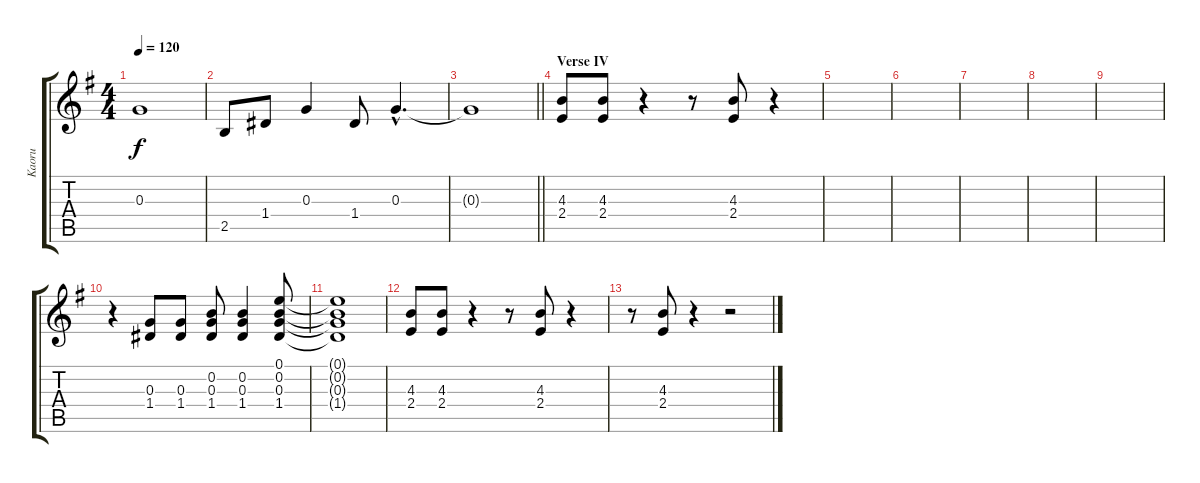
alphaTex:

\track ("Kaoru" "Kaoru") {instrument overdrivenguitar}
\staff {score tabs}
\tuning (E4 B3 G3 D3 A2 E2) {hide}
\ts (4 4)
\tempo 120
\clef g2
\ks g
0.3{t}.1{dy f} |
2.5.8 1.4.8 0.3.4 1.4.8 0.3{hac}.4{d} |
\barLineRight lightlight
0.3{t}.1 |
\section ("" "Verse IV")
(4.3 2.4).8{volume 13 instrument overdrivenguitar} (4.3 2.4).8 r.4 r.8 (4.3 2.4).8 r.4 |
|
|
|
|
|
r.4 (0.3 1.4).8 (0.3 1.4).8 (0.2 0.3 1.4).8 (0.2 0.3 1.4).4 (0.1 0.2 0.3 1.4).8 |
(0.1{t} 0.2{t} 0.3{t} 1.4{t}).1 |
(4.3 2.4).8{instrument overdrivenguitar} (4.3 2.4).8 r.4 r.8 (4.3 2.4).8 r.4 |
r.8 (4.3 2.4).8 r.4 r.2
